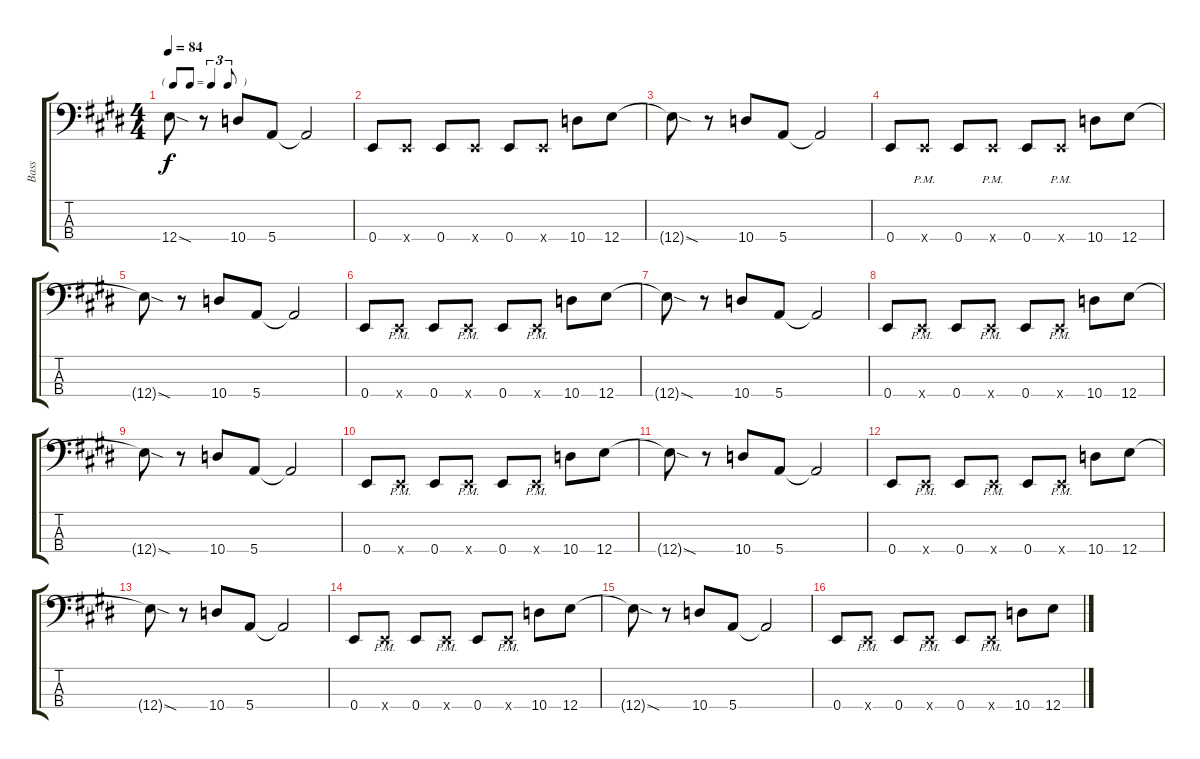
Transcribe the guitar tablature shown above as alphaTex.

\track ("Bass" "Bass") {instrument electricbassfinger}
\staff {score tabs}
\tuning (G2 D2 A1 E1) {hide}
\ts (4 4)
\tf triplet8th
\tempo 84
\clef f4
\ks e
12.4{sod t}.8{dy f} r.8 10.4.8 5.4.8 5.4{t}.2 |
0.4.8 0.4{x}.8 0.4.8 0.4{x}.8 0.4.8 0.4{x}.8 10.4.8 12.4.8 |
12.4{sod t}.8 r.8 10.4.8 5.4.8 5.4{t}.2 |
0.4.8 0.4{pm x}.8 0.4.8 0.4{pm x}.8 0.4.8 0.4{pm x}.8 10.4.8 12.4.8 |
12.4{sod t}.8 r.8 10.4.8 5.4.8 5.4{t}.2 |
0.4.8 0.4{pm x}.8 0.4.8 0.4{pm x}.8 0.4.8 0.4{pm x}.8 10.4.8 12.4.8 |
12.4{sod t}.8 r.8 10.4.8 5.4.8 5.4{t}.2 |
0.4.8 0.4{pm x}.8 0.4.8 0.4{pm x}.8 0.4.8 0.4{pm x}.8 10.4.8 12.4.8 |
12.4{sod t}.8 r.8 10.4.8 5.4.8 5.4{t}.2 |
0.4.8 0.4{pm x}.8 0.4.8 0.4{pm x}.8 0.4.8 0.4{pm x}.8 10.4.8 12.4.8 |
12.4{sod t}.8 r.8 10.4.8 5.4.8 5.4{t}.2 |
0.4.8 0.4{pm x}.8 0.4.8 0.4{pm x}.8 0.4.8 0.4{pm x}.8 10.4.8 12.4.8 |
12.4{sod t}.8 r.8 10.4.8 5.4.8 5.4{t}.2 |
0.4.8 0.4{pm x}.8 0.4.8 0.4{pm x}.8 0.4.8 0.4{pm x}.8 10.4.8 12.4.8 |
12.4{sod t}.8 r.8 10.4.8 5.4.8 5.4{t}.2 |
0.4.8 0.4{pm x}.8 0.4.8 0.4{pm x}.8 0.4.8 0.4{pm x}.8 10.4.8 12.4.8
